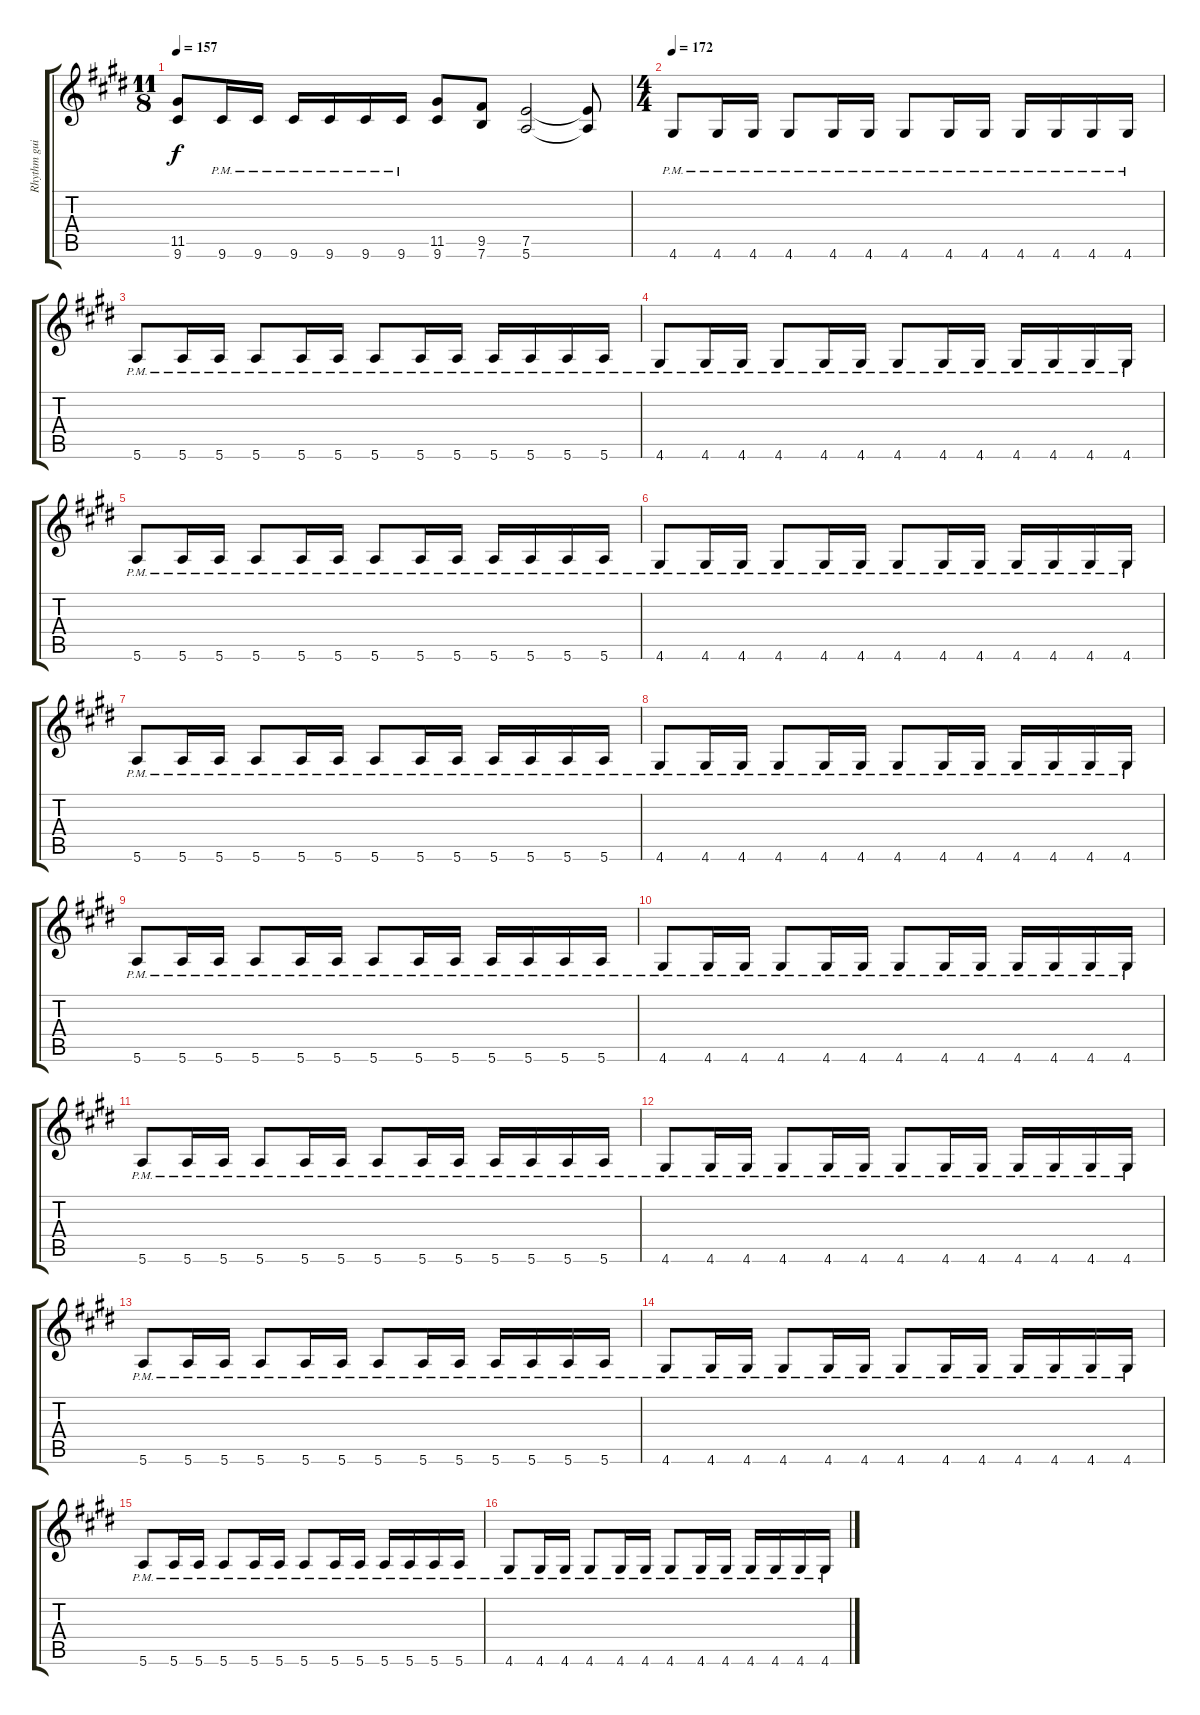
\track ("Rhythm guitar I (Marcus Siepen)" "Rhythm gui") {instrument distortionguitar}
\staff {score tabs}
\tuning (E4 B3 G3 D3 A2 E2) {hide}
\ts (11 8)
\tempo 157
\clef g2
\ks c#minor
(11.5 9.6).8{dy f beam merge} 9.6{pm}.16{beam merge} 9.6{pm}.16{beam split} 9.6{pm}.16 9.6{pm}.16{beam merge} 9.6{pm}.16{beam merge} 9.6{pm}.16{beam split} (11.5 9.6).8{beam merge} (9.5 7.6).8 (7.5 5.6).2 (7.5{t} 5.6{t}).8 |
\ts (4 4)
\tempo 172
4.6{pm}.8 4.6{pm}.16 4.6{pm}.16 4.6{pm}.8 4.6{pm}.16 4.6{pm}.16 4.6{pm}.8 4.6{pm}.16 4.6{pm}.16 4.6{pm}.16 4.6{pm}.16 4.6{pm}.16 4.6{pm}.16 |
5.6{pm}.8 5.6{pm}.16 5.6{pm}.16 5.6{pm}.8 5.6{pm}.16 5.6{pm}.16 5.6{pm}.8 5.6{pm}.16 5.6{pm}.16 5.6{pm}.16 5.6{pm}.16 5.6{pm}.16 5.6{pm}.16 |
4.6{pm}.8 4.6{pm}.16 4.6{pm}.16 4.6{pm}.8 4.6{pm}.16 4.6{pm}.16 4.6{pm}.8 4.6{pm}.16 4.6{pm}.16 4.6{pm}.16 4.6{pm}.16 4.6{pm}.16 4.6{pm}.16 |
5.6{pm}.8 5.6{pm}.16 5.6{pm}.16 5.6{pm}.8 5.6{pm}.16 5.6{pm}.16 5.6{pm}.8 5.6{pm}.16 5.6{pm}.16 5.6{pm}.16 5.6{pm}.16 5.6{pm}.16 5.6{pm}.16 |
4.6{pm}.8 4.6{pm}.16 4.6{pm}.16 4.6{pm}.8 4.6{pm}.16 4.6{pm}.16 4.6{pm}.8 4.6{pm}.16 4.6{pm}.16 4.6{pm}.16 4.6{pm}.16 4.6{pm}.16 4.6{pm}.16 |
5.6{pm}.8 5.6{pm}.16 5.6{pm}.16 5.6{pm}.8 5.6{pm}.16 5.6{pm}.16 5.6{pm}.8 5.6{pm}.16 5.6{pm}.16 5.6{pm}.16 5.6{pm}.16 5.6{pm}.16 5.6{pm}.16 |
4.6{pm}.8 4.6{pm}.16 4.6{pm}.16 4.6{pm}.8 4.6{pm}.16 4.6{pm}.16 4.6{pm}.8 4.6{pm}.16 4.6{pm}.16 4.6{pm}.16 4.6{pm}.16 4.6{pm}.16 4.6{pm}.16 |
5.6{pm}.8 5.6{pm}.16 5.6{pm}.16 5.6{pm}.8 5.6{pm}.16 5.6{pm}.16 5.6{pm}.8 5.6{pm}.16 5.6{pm}.16 5.6{pm}.16 5.6{pm}.16 5.6{pm}.16 5.6{pm}.16 |
4.6{pm}.8 4.6{pm}.16 4.6{pm}.16 4.6{pm}.8 4.6{pm}.16 4.6{pm}.16 4.6{pm}.8 4.6{pm}.16 4.6{pm}.16 4.6{pm}.16 4.6{pm}.16 4.6{pm}.16 4.6{pm}.16 |
5.6{pm}.8 5.6{pm}.16 5.6{pm}.16 5.6{pm}.8 5.6{pm}.16 5.6{pm}.16 5.6{pm}.8 5.6{pm}.16 5.6{pm}.16 5.6{pm}.16 5.6{pm}.16 5.6{pm}.16 5.6{pm}.16 |
4.6{pm}.8 4.6{pm}.16 4.6{pm}.16 4.6{pm}.8 4.6{pm}.16 4.6{pm}.16 4.6{pm}.8 4.6{pm}.16 4.6{pm}.16 4.6{pm}.16 4.6{pm}.16 4.6{pm}.16 4.6{pm}.16 |
5.6{pm}.8 5.6{pm}.16 5.6{pm}.16 5.6{pm}.8 5.6{pm}.16 5.6{pm}.16 5.6{pm}.8 5.6{pm}.16 5.6{pm}.16 5.6{pm}.16 5.6{pm}.16 5.6{pm}.16 5.6{pm}.16 |
4.6{pm}.8 4.6{pm}.16 4.6{pm}.16 4.6{pm}.8 4.6{pm}.16 4.6{pm}.16 4.6{pm}.8 4.6{pm}.16 4.6{pm}.16 4.6{pm}.16 4.6{pm}.16 4.6{pm}.16 4.6{pm}.16 |
5.6{pm}.8 5.6{pm}.16 5.6{pm}.16 5.6{pm}.8 5.6{pm}.16 5.6{pm}.16 5.6{pm}.8 5.6{pm}.16 5.6{pm}.16 5.6{pm}.16 5.6{pm}.16 5.6{pm}.16 5.6{pm}.16 |
4.6{pm}.8 4.6{pm}.16 4.6{pm}.16 4.6{pm}.8 4.6{pm}.16 4.6{pm}.16 4.6{pm}.8 4.6{pm}.16 4.6{pm}.16 4.6{pm}.16 4.6{pm}.16 4.6{pm}.16 4.6{pm}.16
